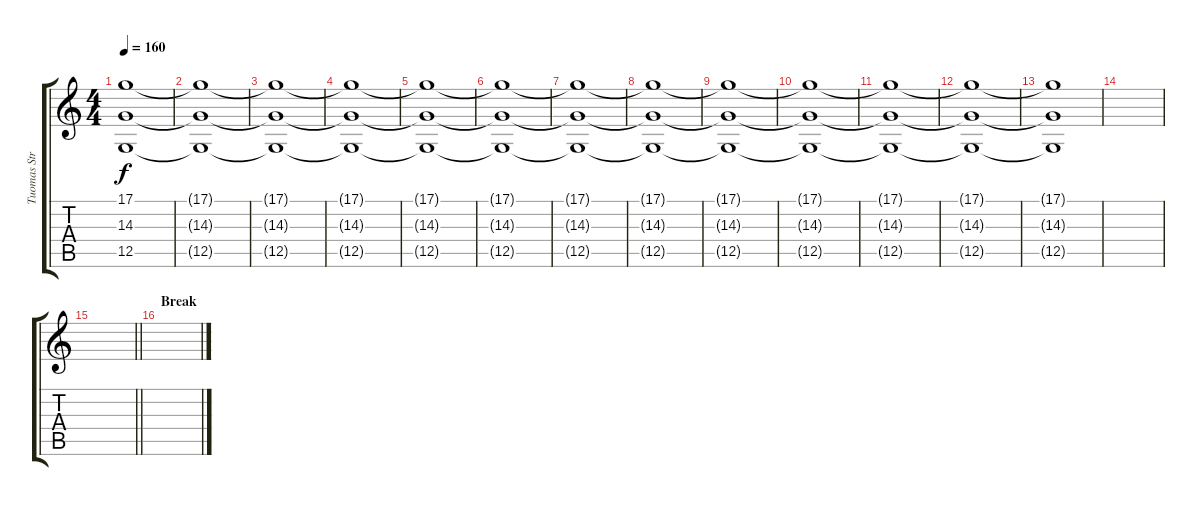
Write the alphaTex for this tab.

\track ("Tuomas Strings" "Tuomas Str") {instrument synthstrings2}
\staff {score tabs}
\tuning (D4 A3 F3 C3 G2 D2) {hide}
\ts (4 4)
\tempo 160
\clef g2
\ks c
(17.1{t} 14.3{t} 12.5{t}).1{dy f} |
(17.1{t} 14.3{t} 12.5{t}).1 |
(17.1{t} 14.3{t} 12.5{t}).1 |
(17.1{t} 14.3{t} 12.5{t}).1 |
(17.1{t} 14.3{t} 12.5{t}).1 |
(17.1{t} 14.3{t} 12.5{t}).1 |
(17.1{t} 14.3{t} 12.5{t}).1 |
(17.1{t} 14.3{t} 12.5{t}).1 |
(17.1{t} 14.3{t} 12.5{t}).1 |
(17.1{t} 14.3{t} 12.5{t}).1 |
(17.1{t} 14.3{t} 12.5{t}).1 |
(17.1{t} 14.3{t} 12.5{t}).1 |
(17.1{t} 14.3{t} 12.5{t}).1 |
|
\barLineRight lightlight
|
\section ("" "Break")
